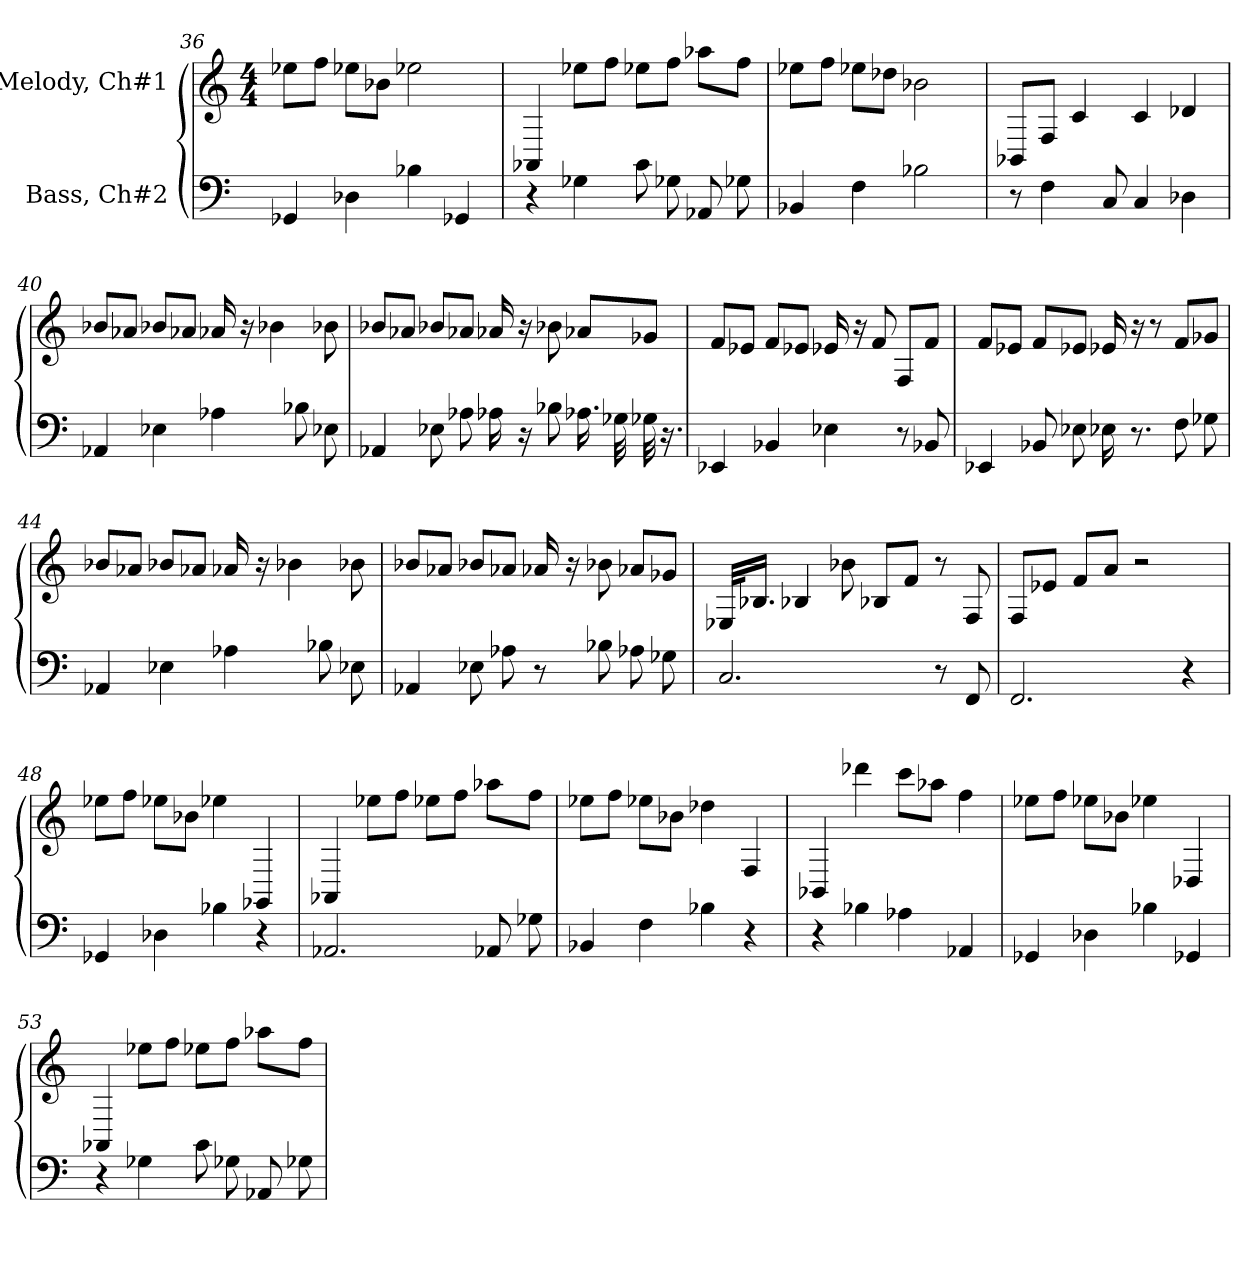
**kern	**kern
*part2	*part1
*staff2	*staff1
*I"Bass, Ch#2	*I"Melody, Ch#1
*clefF4	*
*	*M4/4
=36	=36
4GG-X	8ee-XL
.	8ffJ
4D-X	8ee-XL
.	8b-XJ
4B-X	2ee-X
4GG-X	.
=37	=37
4r	4AA-X
4G-X	8ee-XL
.	8ffJ
8c	8ee-XL
8G-X	8ffJ
8AA-X	8aa-XL
8G-X	8ffJ
=38	=38
4BB-X	8ee-XL
.	8ffJ
4F	8ee-XL
.	8dd-XJ
2B-X	2b-X
=39	=39
8r	8BB-XL
4F	8FJ
.	4c
8C	.
4C	4c
4D-X	4d-X
=40	=40
4AA-X	8b-XL
.	8a-XJ
4E-X	8b-XL
.	8a-XJ
4A-X	16a-X
.	16r
.	4b-X
8B-X	.
8E-X	8b-X
=41	=41
4AA-X	8b-XL
.	8a-XJ
8E-X	8b-XL
8A-X	8a-XJ
16A-X	16a-X
16r	16r
8B-X	8b-X
16.A-X	8a-XL
32G-X	.
32G-X	8g-XJ
16.r	.
=42	=42
4EE-X	8fL
.	8e-XJ
4BB-X	8fL
.	8e-XJ
4E-X	16e-X
.	16r
.	8f
8r	8FL
8BB-X	8fJ
=43	=43
4EE-X	8fL
.	8e-XJ
8BB-X	8fL
8E-X	8e-XJ
16E-X	16e-X
8.r	16r
.	8r
8F	8fL
8G-X	8g-XJ
=44	=44
4AA-X	8b-XL
.	8a-XJ
4E-X	8b-XL
.	8a-XJ
4A-X	16a-X
.	16r
.	4b-X
8B-X	.
8E-X	8b-X
=45	=45
4AA-X	8b-XL
.	8a-XJ
8E-X	8b-XL
8A-X	8a-XJ
8r	16a-X
.	16r
8B-X	8b-X
8A-X	8a-XL
8G-X	8g-XJ
=46	=46
2.C	32E-XKLL
.	16.B-XJJ
.	4B-X
.	8b-X
.	8B-XL
.	8fJ
8r	8r
8FF	8F
=47	=47
2.FF	8FL
.	8e-XJ
.	8fL
.	8aJ
.	2r
4r	.
=48	=48
4GG-X	8ee-XL
.	8ffJ
4D-X	8ee-XL
.	8b-XJ
4B-X	4ee-X
4r	4GG-X
=49	=49
2.AA-X	4AA-X
.	8ee-XL
.	8ffJ
.	8ee-XL
.	8ffJ
8AA-X	8aa-XL
8G-X	8ffJ
=50	=50
4BB-X	8ee-XL
.	8ffJ
4F	8ee-XL
.	8b-XJ
4B-X	4dd-X
4r	4F
=51	=51
4r	4BB-X
4B-X	4ddd-X
4A-X	8cccL
.	8aa-XJ
4AA-X	4ff
=52	=52
4GG-X	8ee-XL
.	8ffJ
4D-X	8ee-XL
.	8b-XJ
4B-X	4ee-X
4GG-X	4D-X
=53	=53
4r	4AA-X
4G-X	8ee-XL
.	8ffJ
8c	8ee-XL
8G-X	8ffJ
8AA-X	8aa-XL
8G-X	8ffJ
=	=
*-	*-
